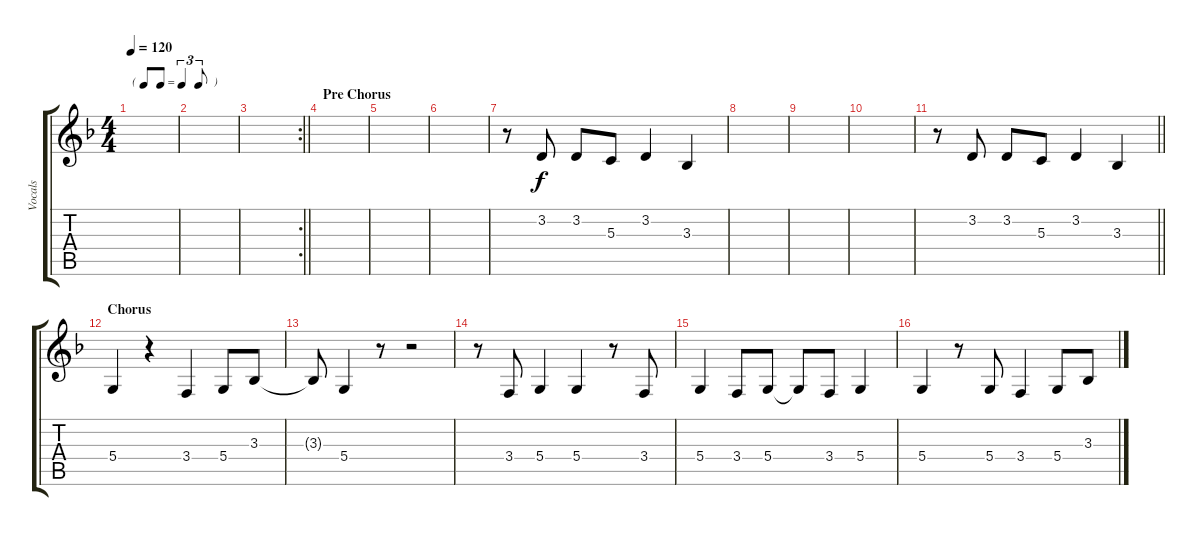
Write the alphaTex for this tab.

\track ("Vocals" "Vocals") {instrument clarinet}
\staff {score tabs}
\tuning (E4 B3 G3 D3 A2 E2) {hide}
\ts (4 4)
\tf triplet8th
\tempo 120
\clef g2
\ks f
|
|
\rc 2
\barLineRight lightlight
|
\section ("" "Pre Chorus")
|
|
|
r.8 3.2.8 3.2.8 5.3.8 3.2.4 3.3.4 |
|
|
|
\barLineRight lightlight
r.8 3.2.8 3.2.8 5.3.8 3.2.4 3.3.4 |
\section ("" "Chorus")
5.4.4 r.4 3.4.4 5.4.8 3.3.8 |
3.3{t}.8 5.4.4 r.8 r.2 |
r.8 3.4.8 5.4.4 5.4.4 r.8 3.4.8 |
5.4.4 3.4.8 5.4.8 5.4{t}.8 3.4.8 5.4.4 |
5.4.4 r.8 5.4.8 3.4.4 5.4.8 3.3.8
